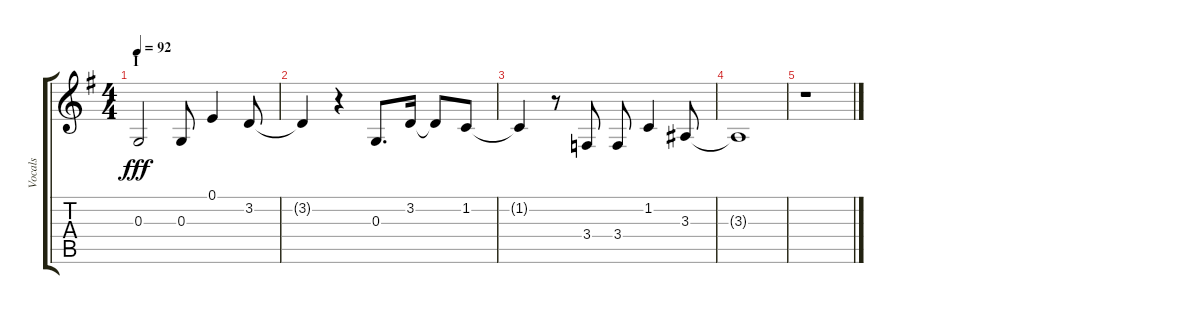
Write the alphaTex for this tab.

\track ("Vocals" "Vocals") {instrument voiceoohs}
\staff {score tabs}
\tuning (E4 B3 G3 D3 A2 E2) {hide}
\ts (4 4)
\section ("" "I")
\tempo 92
\clef g2
\ks g
0.3.2{dy fff} 0.3.8 0.1.4 3.2.8 |
3.2{t}.4 r.4 0.3.8{d} 3.2.16 3.2{t}.8 1.2.8 |
1.2{t}.4 r.8 3.4.8 3.4.8 1.2.4 3.3.8 |
3.3{t}.1 |
r.1
